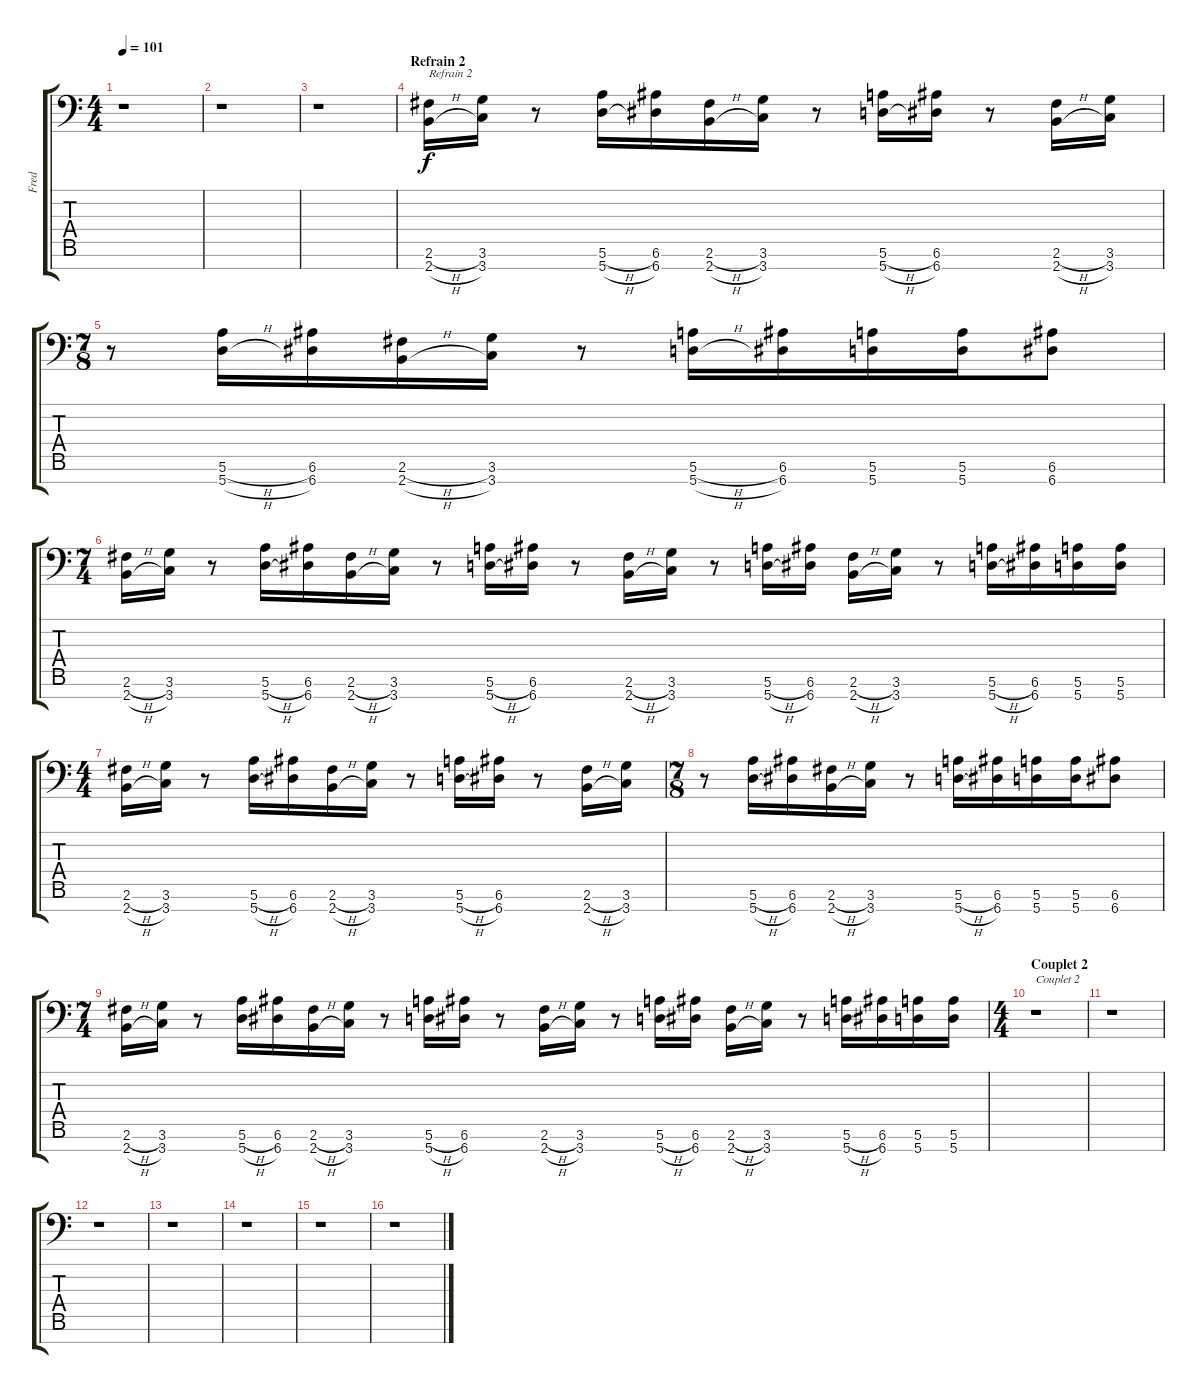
\track ("Fred" "Fred") {instrument overdrivenguitar}
\staff {score tabs}
\tuning (E4 B3 G3 D3 A2 E2 A1) {hide}
\ts (4 4)
\tempo 101
\clef f4
\ks c
r.1{dy f} |
r.1 |
r.1 |
\section ("" "Refrain 2")
(2.6{h} 2.7{h}).16{txt "Refrain 2"} (3.6 3.7).16 r.8 (5.6{h} 5.7{h}).16 (6.6 6.7).16 (2.6{h} 2.7{h}).16 (3.6 3.7).16 r.8 (5.6{h} 5.7{h}).16 (6.6 6.7).16 r.8 (2.6{h} 2.7{h}).16 (3.6 3.7).16 |
\ts (7 8)
r.8 (5.6{h} 5.7{h}).16 (6.6 6.7).16 (2.6{h} 2.7{h}).16 (3.6 3.7).16 r.8 (5.6{h} 5.7{h}).16 (6.6 6.7).16 (5.6 5.7).16 (5.6 5.7).16 (6.6 6.7).8 |
\ts (7 4)
(2.6{h} 2.7{h}).16 (3.6 3.7).16 r.8 (5.6{h} 5.7{h}).16 (6.6 6.7).16 (2.6{h} 2.7{h}).16 (3.6 3.7).16 r.8 (5.6{h} 5.7{h}).16 (6.6 6.7).16 r.8 (2.6{h} 2.7{h}).16 (3.6 3.7).16 r.8 (5.6{h} 5.7{h}).16 (6.6 6.7).16 (2.6{h} 2.7{h}).16 (3.6 3.7).16 r.8 (5.6{h} 5.7{h}).16 (6.6 6.7).16 (5.6 5.7).16 (5.6 5.7).16 |
\ts (4 4)
(2.6{h} 2.7{h}).16 (3.6 3.7).16 r.8 (5.6{h} 5.7{h}).16 (6.6 6.7).16 (2.6{h} 2.7{h}).16 (3.6 3.7).16 r.8 (5.6{h} 5.7{h}).16 (6.6 6.7).16 r.8 (2.6{h} 2.7{h}).16 (3.6 3.7).16 |
\ts (7 8)
r.8 (5.6{h} 5.7{h}).16 (6.6 6.7).16 (2.6{h} 2.7{h}).16 (3.6 3.7).16 r.8 (5.6{h} 5.7{h}).16 (6.6 6.7).16 (5.6 5.7).16 (5.6 5.7).16 (6.6 6.7).8 |
\ts (7 4)
(2.6{h} 2.7{h}).16 (3.6 3.7).16 r.8 (5.6{h} 5.7{h}).16 (6.6 6.7).16 (2.6{h} 2.7{h}).16 (3.6 3.7).16 r.8 (5.6{h} 5.7{h}).16 (6.6 6.7).16 r.8 (2.6{h} 2.7{h}).16 (3.6 3.7).16 r.8 (5.6{h} 5.7{h}).16 (6.6 6.7).16 (2.6{h} 2.7{h}).16 (3.6 3.7).16 r.8 (5.6{h} 5.7{h}).16 (6.6 6.7).16 (5.6 5.7).16 (5.6 5.7).16 |
\ts (4 4)
\section ("" "Couplet 2")
r.1{txt "Couplet 2"} |
r.1 |
r.1 |
r.1 |
r.1 |
r.1 |
r.1
